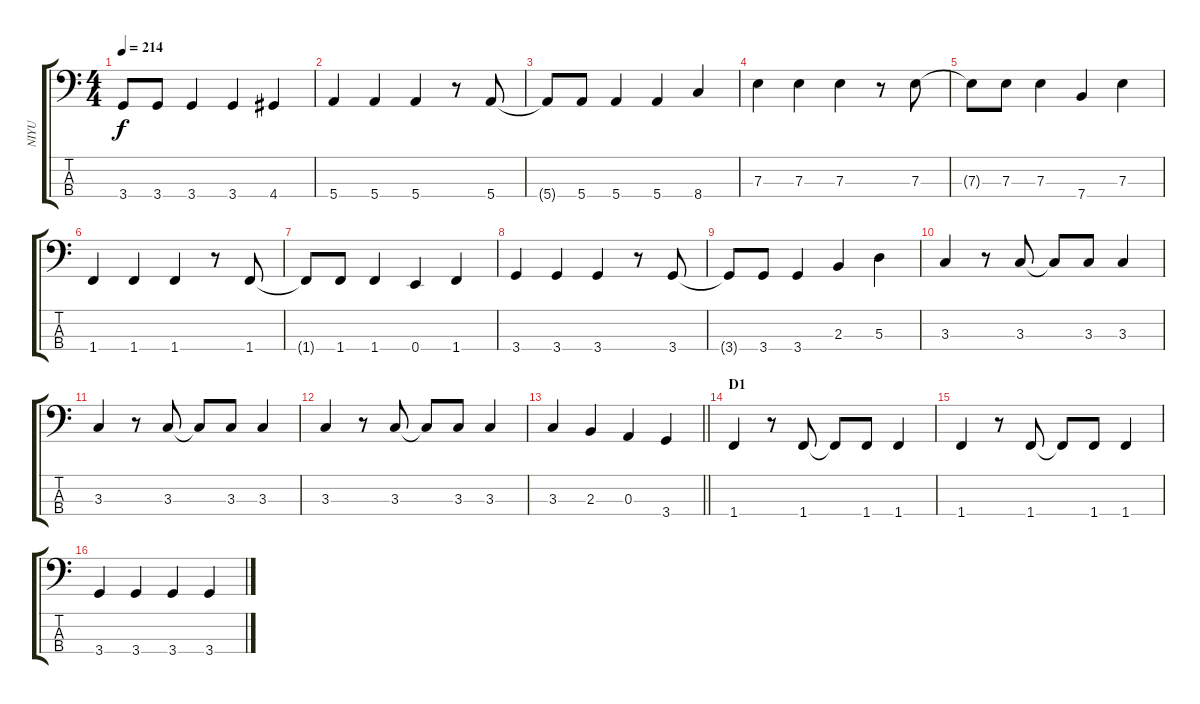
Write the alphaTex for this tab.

\track ("NIYU" "NIYU") {instrument electricbasspick}
\staff {score tabs}
\tuning (G2 D2 A1 E1) {hide}
\ts (4 4)
\tempo 214
\clef f4
\ks c
3.4{t}.8{dy f} 3.4.8 3.4.4 3.4.4 4.4.4 |
5.4.4 5.4.4 5.4.4 r.8 5.4.8 |
5.4{t}.8 5.4.8 5.4.4 5.4.4 8.4.4 |
7.3.4 7.3.4 7.3.4 r.8 7.3.8 |
7.3{t}.8 7.3.8 7.3.4 7.4.4 7.3.4 |
1.4.4 1.4.4 1.4.4 r.8 1.4.8 |
1.4{t}.8 1.4.8 1.4.4 0.4.4 1.4.4 |
3.4.4 3.4.4 3.4.4 r.8 3.4.8 |
3.4{t}.8 3.4.8 3.4.4 2.3.4 5.3.4 |
3.3.4 r.8 3.3.8 3.3{t}.8 3.3.8 3.3.4 |
3.3.4 r.8 3.3.8 3.3{t}.8 3.3.8 3.3.4 |
3.3.4 r.8 3.3.8 3.3{t}.8 3.3.8 3.3.4 |
\barLineRight lightlight
3.3.4 2.3.4 0.3.4 3.4.4 |
\section ("" "D1")
1.4.4 r.8 1.4.8 1.4{t}.8 1.4.8 1.4.4 |
1.4.4 r.8 1.4.8 1.4{t}.8 1.4.8 1.4.4 |
3.4.4 3.4.4 3.4.4 3.4.4
